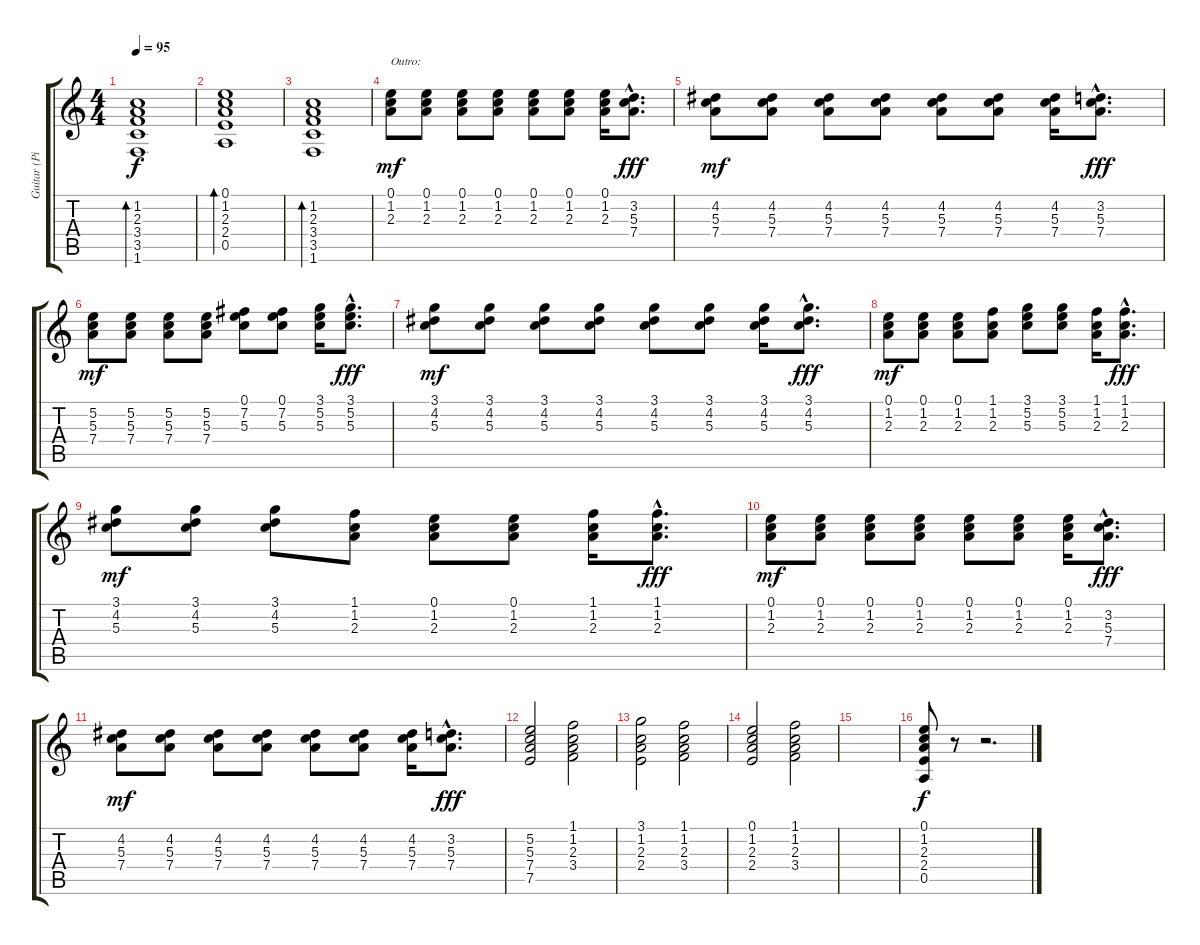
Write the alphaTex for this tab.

\track ("Guitar (Piano)" "Guitar (Pi") {instrument acousticguitarsteel}
\staff {score tabs}
\tuning (E4 B3 G3 D3 A2 E2) {hide}
\ts (4 4)
\tempo 95
\clef g2
\ks c
(1.2 2.3 3.4 3.5 1.6).1{bd 60 dy f} |
(0.1 1.2 2.3 2.4 0.5).1{bd 60} |
(1.2 2.3 3.4 3.5 1.6).1{bd 60} |
(0.1 1.2 2.3).8{txt "Outro:" dy mf} (0.1 1.2 2.3).8 (0.1 1.2 2.3).8 (0.1 1.2 2.3).8 (0.1 1.2 2.3).8 (0.1 1.2 2.3).8 (0.1 1.2 2.3).16 (3.2{hac} 5.3{hac} 7.4{hac}).8{d dy fff} |
(4.2 5.3 7.4).8{dy mf} (4.2 5.3 7.4).8 (4.2 5.3 7.4).8 (4.2 5.3 7.4).8 (4.2 5.3 7.4).8 (4.2 5.3 7.4).8 (4.2 5.3 7.4).16 (3.2{hac} 5.3{hac} 7.4{hac}).8{d dy fff} |
(5.2 5.3 7.4).8{dy mf} (5.2 5.3 7.4).8 (5.2 5.3 7.4).8 (5.2 5.3 7.4).8 (0.1 7.2 5.3).8 (0.1 7.2 5.3).8 (3.1 5.2 5.3).16 (3.1{hac} 5.2{hac} 5.3{hac}).8{d dy fff} |
(3.1 4.2 5.3).8{dy mf} (3.1 4.2 5.3).8 (3.1 4.2 5.3).8 (3.1 4.2 5.3).8 (3.1 4.2 5.3).8 (3.1 4.2 5.3).8 (3.1 4.2 5.3).16 (3.1{hac} 4.2{hac} 5.3{hac}).8{d dy fff} |
(0.1 1.2 2.3).8{dy mf} (0.1 1.2 2.3).8 (0.1 1.2 2.3).8 (1.1 1.2 2.3).8 (3.1 5.2 5.3).8 (3.1 5.2 5.3).8 (1.1 1.2 2.3).16 (1.1{hac} 1.2{hac} 2.3{hac}).8{d dy fff} |
(3.1 4.2 5.3).8{dy mf} (3.1 4.2 5.3).8 (3.1 4.2 5.3).8 (1.1 1.2 2.3).8 (0.1 1.2 2.3).8 (0.1 1.2 2.3).8 (1.1 1.2 2.3).16 (1.1{hac} 1.2{hac} 2.3{hac}).8{d dy fff} |
(0.1 1.2 2.3).8{dy mf} (0.1 1.2 2.3).8 (0.1 1.2 2.3).8 (0.1 1.2 2.3).8 (0.1 1.2 2.3).8 (0.1 1.2 2.3).8 (0.1 1.2 2.3).16 (3.2{hac} 5.3{hac} 7.4{hac}).8{d dy fff} |
(4.2 5.3 7.4).8{dy mf} (4.2 5.3 7.4).8 (4.2 5.3 7.4).8 (4.2 5.3 7.4).8 (4.2 5.3 7.4).8 (4.2 5.3 7.4).8 (4.2 5.3 7.4).16 (3.2{hac} 5.3{hac} 7.4{hac}).8{d dy fff} |
(5.2 5.3 7.4 7.5).2 (1.1 1.2 2.3 3.4).2 |
(3.1 1.2 2.3 2.4).2 (1.1 1.2 2.3 3.4).2 |
(0.1 1.2 2.3 2.4).2 (1.1 1.2 2.3 3.4).2 |
|
(0.1 1.2 2.3 2.4 0.5).8{dy f} r.8 r.2{d}
